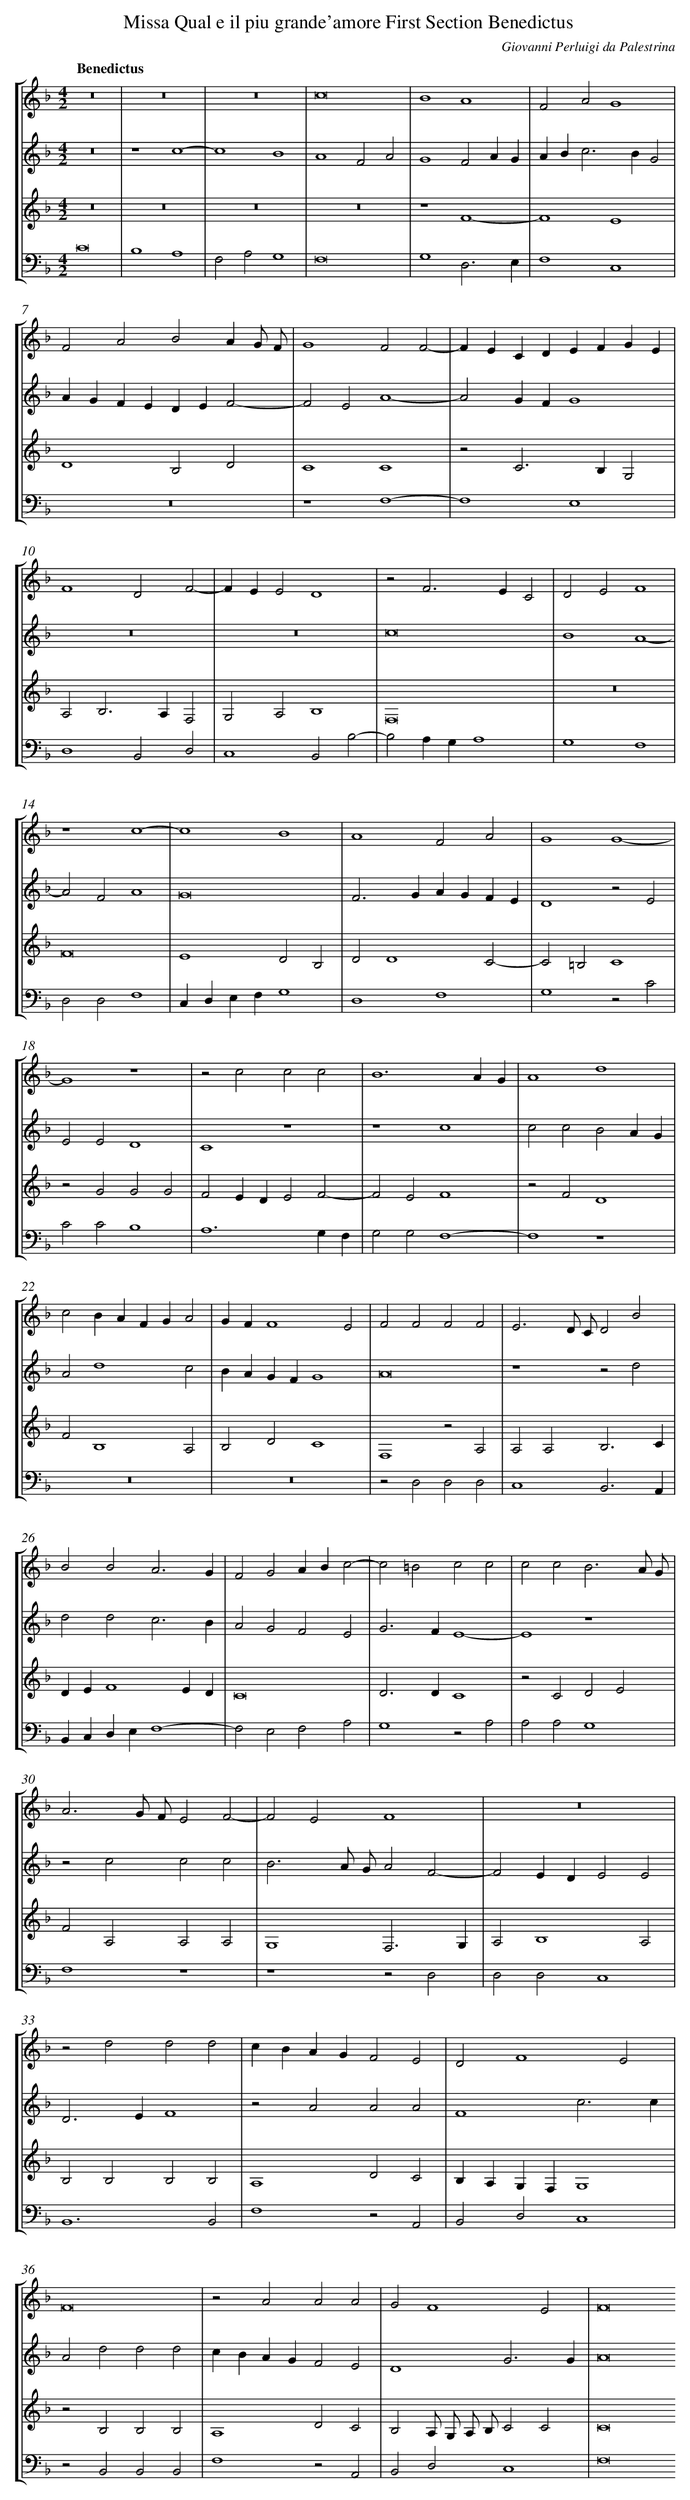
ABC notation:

X:1
T: Missa Qual e il piu grande'amore First Section Benedictus
C: Giovanni Perluigi da Palestrina
L: 1/4
M: 4/2
Q: "Benedictus"
%%staves [1 2 3 4]
V: 1 clef=treble
V: 2 clef=treble
V: 3 clef=treble
V: 4 clef=bass
K: F
[V:1] z8 |
[V:2] z8 |
[V:3] z8 |
[V:4] C8 |
[V:1] z8 |
[V:2] z4c4- |
[V:3] z8 |
[V:4] B,4A,4 |
[V:1] z8 |
[V:2] c4B4 |
[V:3] z8 |
[V:4] F,2A,2G,4 |
[V:1] c8 |
[V:2] A4F2A2 |
[V:3] z8 |
[V:4] F,8 |
[V:1] B4A4 |
[V:2] G4F2AG |
[V:3] z4F4- |
[V:4] G,4D,3E, |
[V:1] F2A2G4 |
[V:2] AB2<c2BG2 |
[V:3] F4E4 |
[V:4] F,4C,4 |
[V:1] F2A2B2AG/ F/ |
[V:2] AGFEDEF2- |
[V:3] D4B,2D2 |
[V:4] z8 |
[V:1] G4F2F2- |
[V:2] F2E2A4- |
[V:3] C4C4 |
[V:4] z4F,4- |
[V:1] FECDEFGE |
[V:2] A2GFG4 |
[V:3] z2C2>B,2G,2 |
[V:4] F,4E,4 |
[V:1] F4D2F2- |
[V:2] z8 |
[V:3] A,2B,2>A,2F,2 |
[V:4] D,4B,,2D,2 |
[V:1] FEE2D4 |
[V:2] z8 |
[V:3] G,2A,2B,4 |
[V:4] C,4B,,2B,2- |
[V:1] z2F2>E2C2 |
[V:2] c8 |
[V:3] F,8 |
[V:4] B,2A,G,A,4 |
[V:1] D2E2F4 |
[V:2] B4A4- |
[V:3] z8 |
[V:4] G,4F,4 |
[V:1] z4c4- |
[V:2] A2F2A4 |
[V:3] F8 |
[V:4] D,2D,2F,4 |
[V:1] c4B4 |
[V:2] G8 |
[V:3] E4D2B,2 |
[V:4] C,D,E,F,G,4 |
[V:1] A4F2A2 |
[V:2] F2>G2AGFE |
[V:3] D2D4C2- |
[V:4] D,4F,4 |
[V:1] G4G4- |
[V:2] D4z2E2 |
[V:3] C2=B,2C4 |
[V:4] G,4z2C2 |
[V:1] G4z4 |
[V:2] E2E2D4 |
[V:3] z2G2G2G2 |
[V:4] C2C2B,4 |
[V:1] z2c2c2c2 |
[V:2] C4z4 |
[V:3] F2EDE2F2- |
[V:4] A,6G,F, |
[V:1] B6AG |
[V:2] z4c4 |
[V:3] F2E2F4 |
[V:4] G,2G,2F,4- |
[V:1] A4d4 |
[V:2] c2c2B2AG |
[V:3] z2F2D4 |
[V:4] F,4z4 |
[V:1] c2BAFGA2 |
[V:2] A2d4c2 |
[V:3] F2B,4A,2 |
[V:4] z8 |
[V:1] GFF4E2 |
[V:2] BAGFG4 |
[V:3] B,2D2C4 |
[V:4] z8 |
[V:1] F2F2F2F2 |
[V:2] A8 |
[V:3] F,4z2A,2 |
[V:4] z2D,2D,2D,2 |
[V:1] E3D/ C/D2B2 |
[V:2] z4z2d2 |
[V:3] A,2A,2B,3C |
[V:4] C,4B,,3A,, |
[V:1] B2B2A3G |
[V:2] d2d2c3B |
[V:3] DEF4ED |
[V:4] B,,C,D,E,F,4- |
[V:1] F2G2ABc2- |
[V:2] A2G2F2E2 |
[V:3] C8 |
[V:4] F,2E,2F,2A,2 |
[V:1] c2=B2c2c2 |
[V:2] G2>F2E4- |
[V:3] D2>D2C4 |
[V:4] G,4z2A,2 |
[V:1] c2c2B3A/ G/ |
[V:2] E4z4 |
[V:3] z2C2D2E2 |
[V:4] A,2A,2G,4 |
[V:1] A3G/ F/E2F2- |
[V:2] z2c2c2c2 |
[V:3] F2A,2A,2A,2 |
[V:4] F,4z4 |
[V:1] F2E2F4 |
[V:2] B3A/ G/A2F2- |
[V:3] G,4F,3G, |
[V:4] z4z2D,2 |
[V:1] z8 |
[V:2] F2EDE2E2 |
[V:3] A,2B,4A,2 |
[V:4] D,2D,2C,4 |
[V:1] z2d2d2d2 |
[V:2] D2>E2F4 |
[V:3] B,2B,2B,2B,2 |
[V:4] B,,6B,,2 |
[V:1] cBAGF2E2 |
[V:2] z2A2A2A2 |
[V:3] A,4D2C2 |
[V:4] F,4z2A,,2 |
[V:1] D2F4E2 |
[V:2] F4c3c |
[V:3] B,A,G,F,G,4 |
[V:4] B,,2D,2C,4 |
[V:1] F8 |
[V:2] A2d2d2d2 |
[V:3] z2B,2B,2B,2 |
[V:4] z2B,,2B,,2B,,2 |
[V:1] z2A2A2A2 |
[V:2] cBAGF2E2 |
[V:3] A,4D2C2 |
[V:4] F,4z2A,,2 |
[V:1] G2F4E2 |
[V:2] D4G3G |
[V:3] B,2A,/ G,/ A,/ B,/C2C2 |
[V:4] B,,2D,2C,4 |
[V:1] F8
[V:2] A8
[V:3] C8
[V:4] F,8
